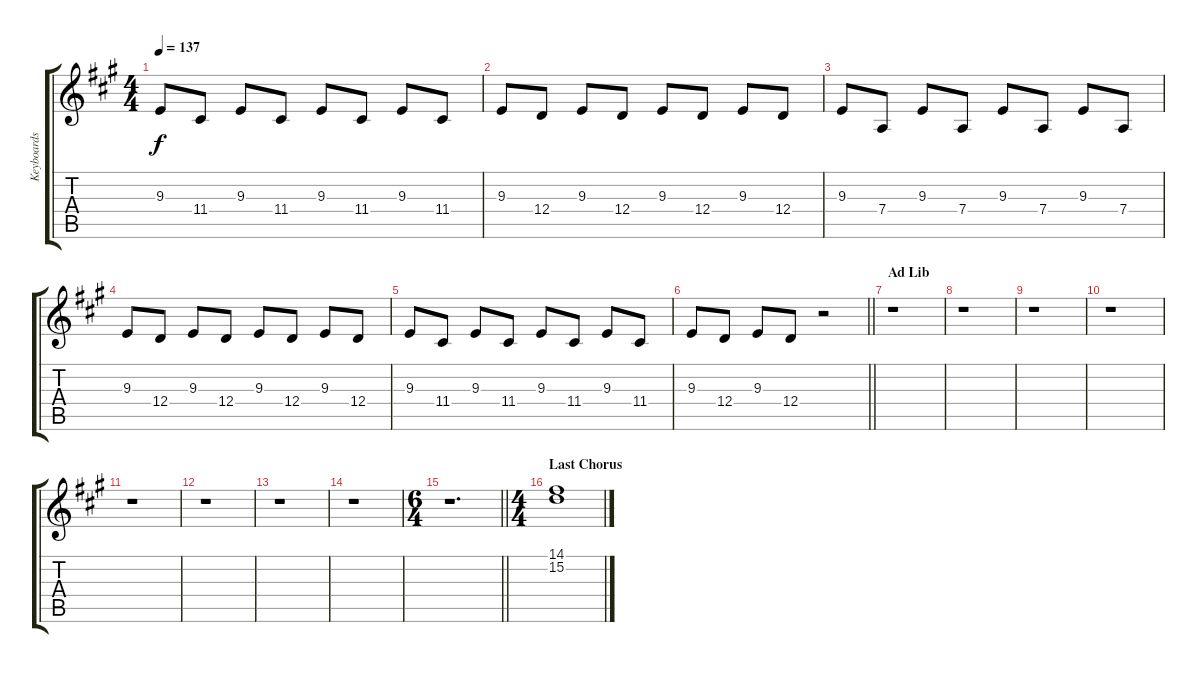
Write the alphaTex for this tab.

\track ("Keyboards" "Keyboards") {instrument synthstrings1}
\staff {score tabs}
\tuning (E4 B3 G3 D3 A2 E2) {hide}
\ts (4 4)
\tempo 137
\clef g2
\ks a
9.3.8{dy f} 11.4.8 9.3.8 11.4.8 9.3.8 11.4.8 9.3.8 11.4.8 |
9.3.8 12.4.8 9.3.8 12.4.8 9.3.8 12.4.8 9.3.8 12.4.8 |
9.3.8 7.4.8 9.3.8 7.4.8 9.3.8 7.4.8 9.3.8 7.4.8 |
9.3.8 12.4.8 9.3.8 12.4.8 9.3.8 12.4.8 9.3.8 12.4.8 |
9.3.8 11.4.8 9.3.8 11.4.8 9.3.8 11.4.8 9.3.8 11.4.8 |
\barLineRight lightlight
9.3.8 12.4.8 9.3.8 12.4.8 r.2 |
\section ("" "Ad Lib")
r.1 |
r.1 |
r.1 |
r.1 |
r.1 |
r.1 |
r.1 |
r.1 |
\ts (6 4)
\barLineRight lightlight
r.1{d} |
\ts (4 4)
\section ("" "Last Chorus")
(14.1 15.2).1{volume 12 instrument synthstrings1}
